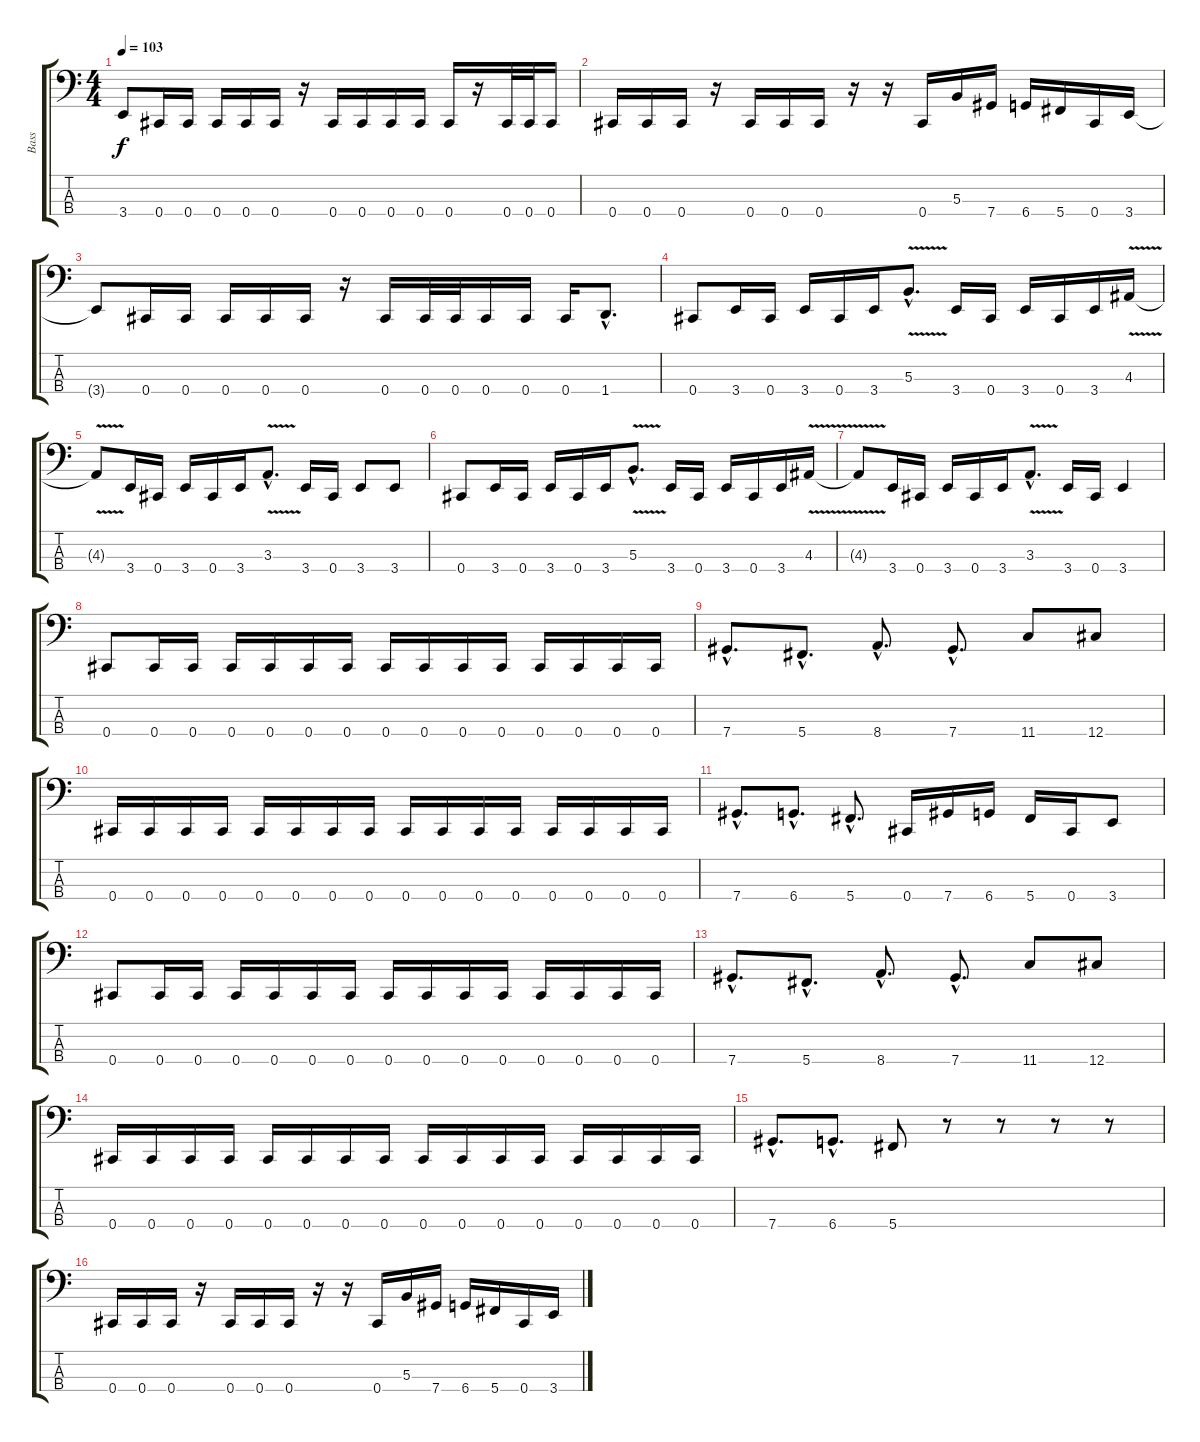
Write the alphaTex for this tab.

\track ("Bass" "Bass") {instrument electricbasspick}
\staff {score tabs}
\tuning (E2 B1 Gb1 Db1) {hide}
\ts (4 4)
\tempo 103
\clef f4
\ks c
3.4{t}.8{dy f} 0.4.16 0.4.16 0.4.16 0.4.16 0.4.16 r.16 0.4.16 0.4.16 0.4.16 0.4.16 0.4.16 r.16 0.4.32 0.4.32 0.4.16 |
0.4.16 0.4.16 0.4.16 r.16 0.4.16 0.4.16 0.4.16 r.16 r.16 0.4.16 5.3.16 7.4.16 6.4.16 5.4.16 0.4.16 3.4.16 |
3.4{t}.8 0.4.16 0.4.16 0.4.16 0.4.16 0.4.16 r.16 0.4.16 0.4.32 0.4.32 0.4.16 0.4.16 0.4.16 1.4{hac}.8{d} |
0.4.8 3.4.16 0.4.16 3.4.16 0.4.16 3.4.16 5.3{v hac}.8{d} 3.4.16 0.4.16 3.4.16 0.4.16 3.4.16 4.3{v}.16 |
4.3{v t}.8 3.4.16 0.4.16 3.4.16 0.4.16 3.4.16 3.3{v hac}.8{d} 3.4.16 0.4.16 3.4.8 3.4.8 |
0.4.8 3.4.16 0.4.16 3.4.16 0.4.16 3.4.16 5.3{v hac}.8{d} 3.4.16 0.4.16 3.4.16 0.4.16 3.4.16 4.3{v}.16 |
4.3{v t}.8 3.4.16 0.4.16 3.4.16 0.4.16 3.4.16 3.3{v hac}.8{d} 3.4.16 0.4.16 3.4.4 |
0.4.8 0.4.16 0.4.16 0.4.16 0.4.16 0.4.16 0.4.16 0.4.16 0.4.16 0.4.16 0.4.16 0.4.16 0.4.16 0.4.16 0.4.16 |
7.4{hac}.8{d} 5.4{hac}.8{d} 8.4{hac}.8{d} 7.4{hac}.8{d} 11.4.8 12.4.8 |
0.4.16 0.4.16 0.4.16 0.4.16 0.4.16 0.4.16 0.4.16 0.4.16 0.4.16 0.4.16 0.4.16 0.4.16 0.4.16 0.4.16 0.4.16 0.4.16 |
7.4{hac}.8{d} 6.4{hac}.8{d} 5.4{hac}.8{d} 0.4.16 7.4.16 6.4.16 5.4.16 0.4.16 3.4.8 |
0.4.8 0.4.16 0.4.16 0.4.16 0.4.16 0.4.16 0.4.16 0.4.16 0.4.16 0.4.16 0.4.16 0.4.16 0.4.16 0.4.16 0.4.16 |
7.4{hac}.8{d} 5.4{hac}.8{d} 8.4{hac}.8{d} 7.4{hac}.8{d} 11.4.8 12.4.8 |
0.4.16 0.4.16 0.4.16 0.4.16 0.4.16 0.4.16 0.4.16 0.4.16 0.4.16 0.4.16 0.4.16 0.4.16 0.4.16 0.4.16 0.4.16 0.4.16 |
7.4{hac}.8{d} 6.4{hac}.8{d} 5.4.8 r.8 r.8 r.8 r.8 |
0.4.16 0.4.16 0.4.16 r.16 0.4.16 0.4.16 0.4.16 r.16 r.16 0.4.16 5.3.16 7.4.16 6.4.16 5.4.16 0.4.16 3.4.16
